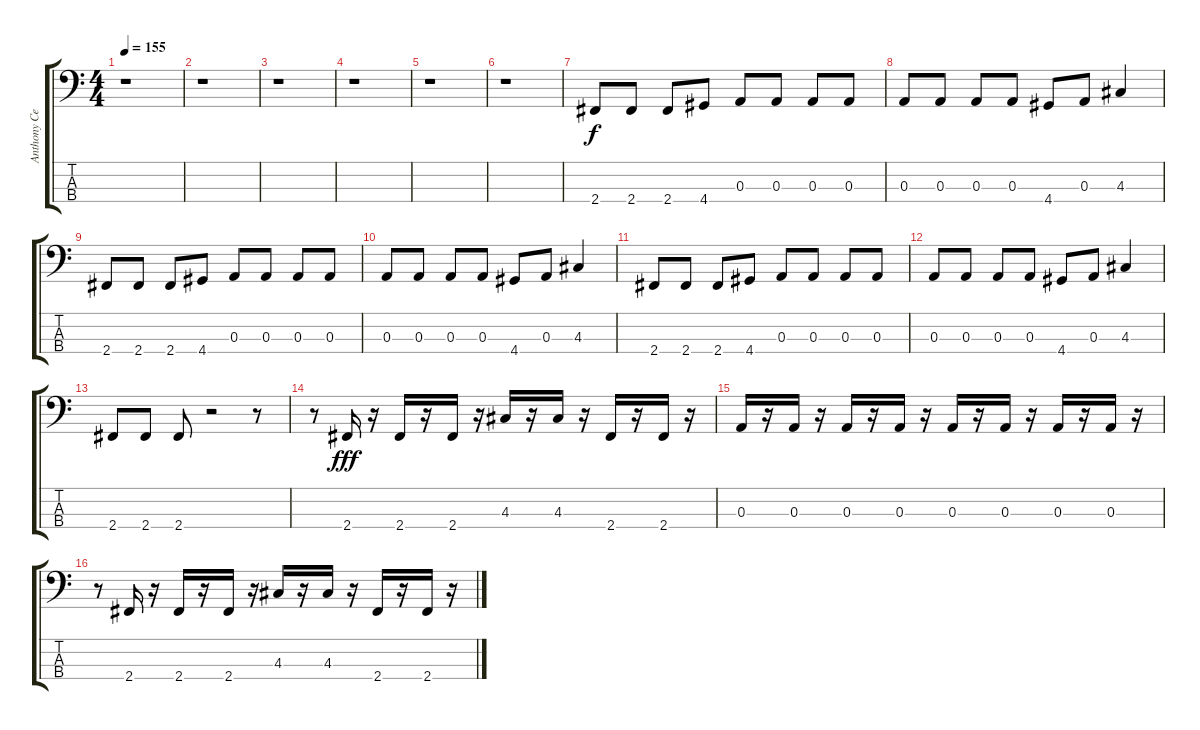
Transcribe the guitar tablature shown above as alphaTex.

\track ("Anthony Celestino(bass)" "Anthony Ce") {instrument electricbasspick}
\staff {score tabs}
\tuning (G2 D2 A1 E1) {hide}
\ts (4 4)
\tempo 155
\clef f4
\ks c
r.1{dy f instrument electricbasspick} |
r.1 |
r.1 |
r.1 |
r.1 |
r.1 |
2.4.8 2.4.8 2.4.8 4.4.8 0.3.8 0.3.8 0.3.8 0.3.8 |
0.3.8 0.3.8 0.3.8 0.3.8 4.4.8 0.3.8 4.3.4 |
2.4.8 2.4.8 2.4.8 4.4.8 0.3.8 0.3.8 0.3.8 0.3.8 |
0.3.8 0.3.8 0.3.8 0.3.8 4.4.8 0.3.8 4.3.4 |
2.4.8 2.4.8 2.4.8 4.4.8 0.3.8 0.3.8 0.3.8 0.3.8 |
0.3.8 0.3.8 0.3.8 0.3.8 4.4.8 0.3.8 4.3.4 |
2.4.8 2.4.8 2.4.8 r.2 r.8 |
r.8 2.4.16{dy fff} r.16 2.4.16 r.16 2.4.16 r.16 4.3.16 r.16 4.3.16 r.16 2.4.16 r.16 2.4.16 r.16 |
0.3.16 r.16 0.3.16 r.16 0.3.16 r.16 0.3.16 r.16 0.3.16 r.16 0.3.16 r.16 0.3.16 r.16 0.3.16 r.16 |
r.8 2.4.16 r.16 2.4.16 r.16 2.4.16 r.16 4.3.16 r.16 4.3.16 r.16 2.4.16 r.16 2.4.16 r.16
